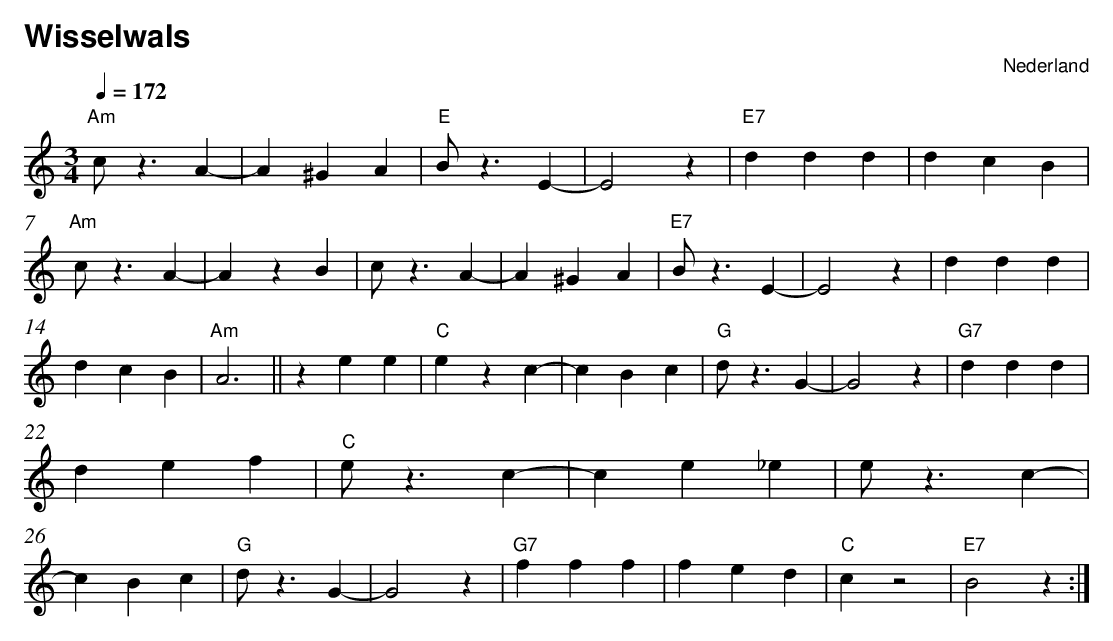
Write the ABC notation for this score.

X:1
T:Wisselwals
O:Nederland
M:3/4
L:1/8
Q:1/4=172
K:C
V:1 clef=treble
"Am" cz3 A2- |A2 ^G2 A2 |"E" Bz3 E2- |E4 z2 |
"E7" d2 d2 d2 |d2 c2 B2 |"Am" cz3 A2- |A2 z2 B2 |
cz3 A2- |A2 ^G2 A2 |"E7" Bz3 E2-|E4 z2 |
d2 d2 d2 |d2 c2 B2 |"Am" A6  ||z2 e2 e2 |
"C" e2 z2 c2- |c2 B2 c2 |"G" dz3 G2- |G4 z2 |
"G7" d2 d2 d2 |d2 e2 f2 |"C" ez3 c2- |c2 e2 _e2 |
ez3 c2- |c2 B2 c2 |"G" dz3 G2- |G4 z2 |
"G7" f2 f2 f2 |f2 e2 d2 |"C" c2 z4 |"E7" B4 z2 :|
